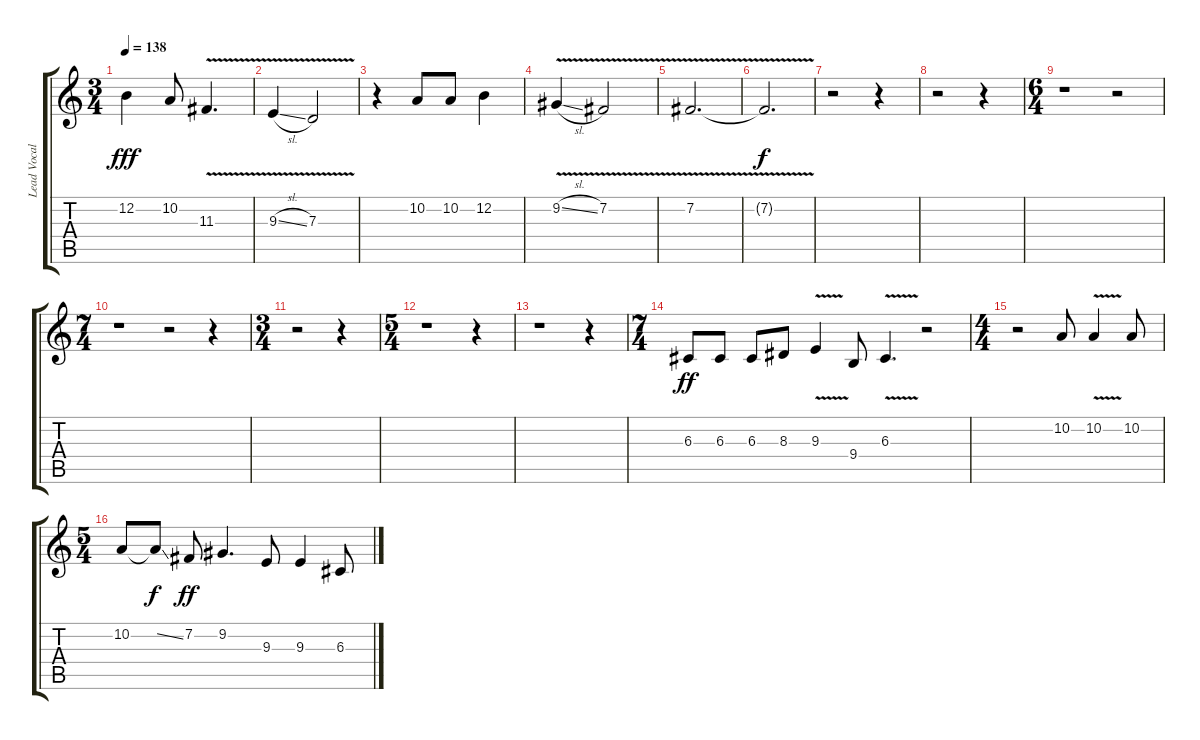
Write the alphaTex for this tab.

\track ("Lead Vocals" "Lead Vocal") {instrument trumpet}
\staff {score tabs}
\tuning (E4 B3 G3 D3 A2 E2) {hide}
\ts (3 4)
\tempo 138
\clef g2
\ks c
12.2.4{dy fff} 10.2.8 11.3{v}.4{d} |
9.3{v sl}.4 7.3{v}.2 |
r.4 10.2.8 10.2.8 12.2.4 |
9.2{v sl}.4 7.2{v}.2 |
7.2{v}.2{d} |
7.2{t}.2{d dy f} |
r.2 r.4 |
r.2 r.4 |
\ts (6 4)
r.1 r.2 |
\ts (7 4)
r.1 r.2 r.4 |
\ts (3 4)
r.2 r.4 |
\ts (5 4)
r.1 r.4 |
r.1 r.4 |
\ts (7 4)
6.3.8{dy ff balance 10} 6.3.8 6.3.8 8.3.8 9.3{v}.4 9.4.8 6.3{v}.4{d} r.2 |
\ts (4 4)
r.2 10.2.8 10.2{v}.4 10.2.8 |
\ts (5 4)
10.2.8 10.2{ss t}.8{dy f} 7.2.8{dy ff} 9.2.4{d} 9.3.8 9.3.4 6.3.8
